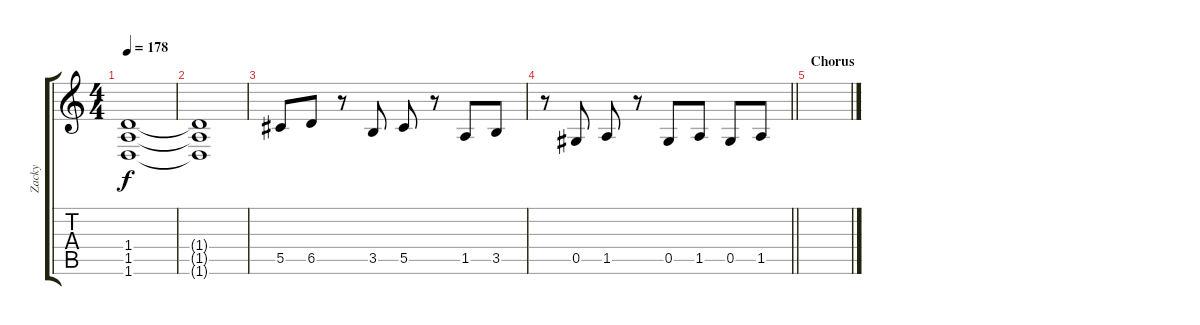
\track ("Zacky" "Zacky") {instrument distortionguitar}
\staff {score tabs}
\tuning (Eb4 Bb3 Gb3 Db3 Ab2 Db2) {hide}
\ts (4 4)
\tempo 178
\clef g2
\ks c
(1.4 1.5 1.6).1{dy f} |
(1.4{t} 1.5{t} 1.6{t}).1 |
5.5.8 6.5.8 r.8 3.5.8 5.5.8 r.8 1.5.8 3.5.8 |
\barLineRight lightlight
r.8 0.5.8 1.5.8 r.8 0.5.8 1.5.8 0.5.8 1.5.8 |
\section ("" "Chorus")
